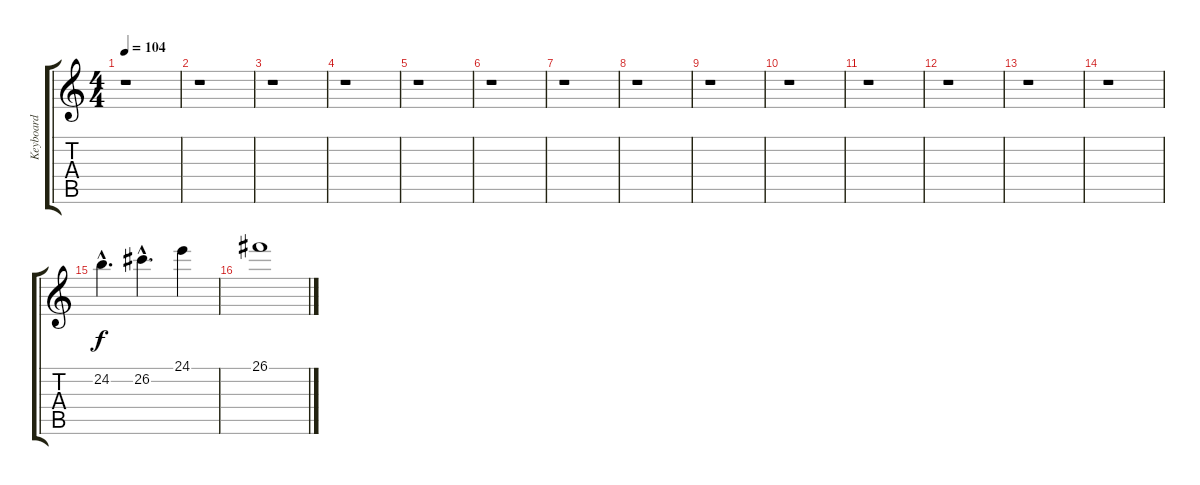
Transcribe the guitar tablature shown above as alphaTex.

\track ("Keyboard" "Keyboard") {instrument fx7echoes}
\staff {score tabs}
\tuning (E4 B3 G3 D3 A2 E2) {hide}
\ts (4 4)
\tempo 104
\clef g2
\ks c
r.1{dy f} |
r.1 |
r.1 |
r.1 |
r.1 |
r.1 |
r.1 |
r.1 |
r.1 |
r.1 |
r.1 |
r.1 |
r.1 |
r.1{volume 5} |
24.2{hac}.4{d} 26.2{hac}.4{d} 24.1.4 |
26.1.1
